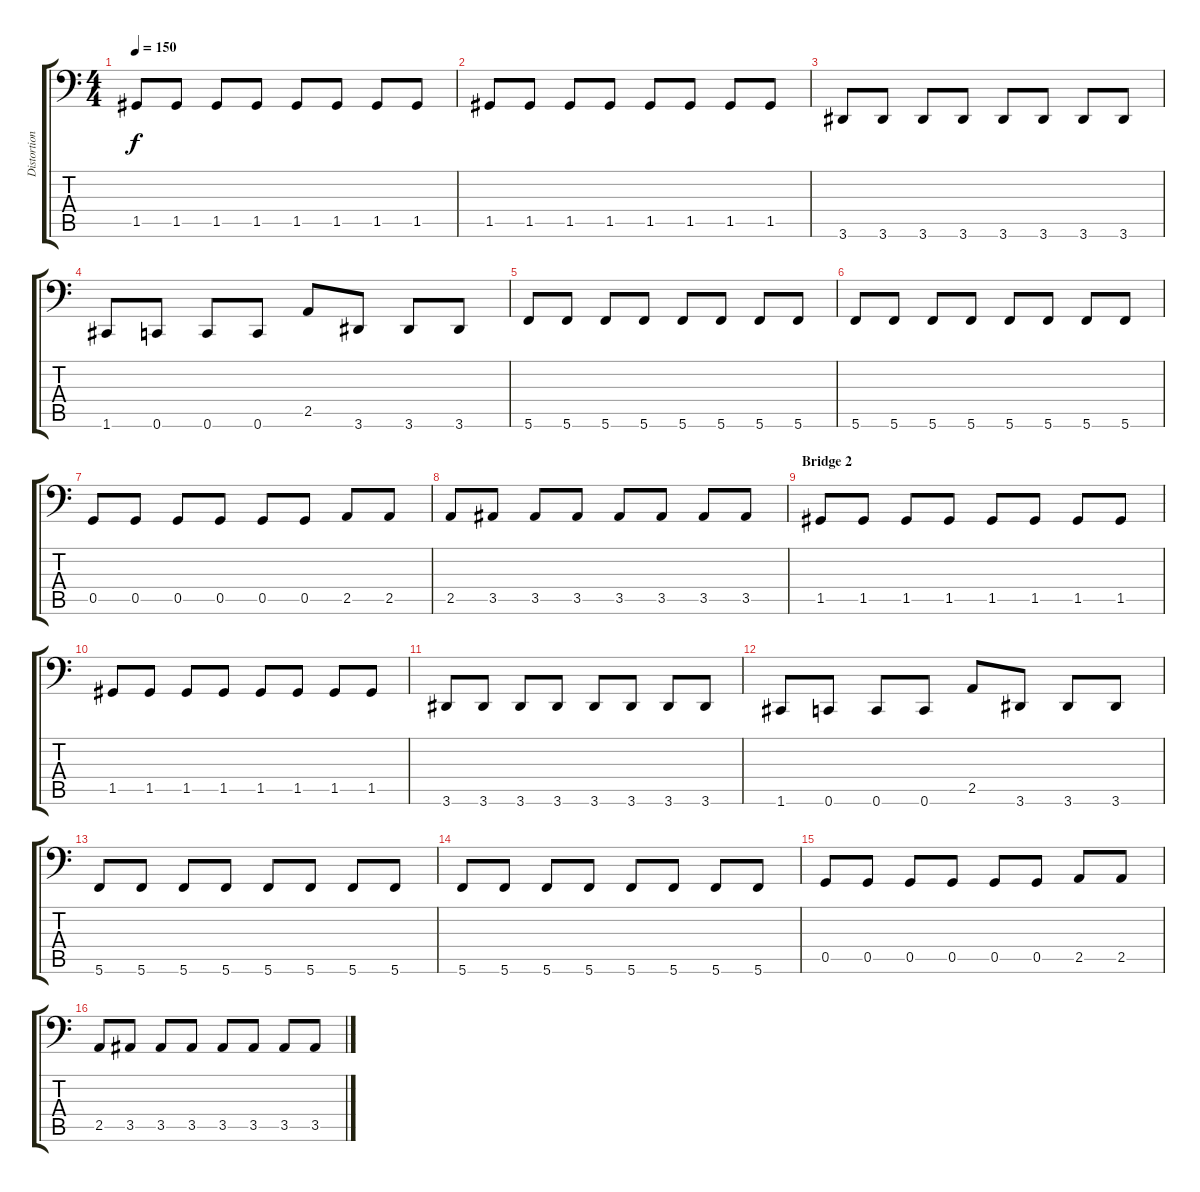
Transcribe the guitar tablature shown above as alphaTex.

\track ("Distortion Bass 2" "Distortion") {instrument synthbass1}
\staff {score tabs}
\tuning (D3 A2 F2 C2 G1 C1) {hide}
\ts (4 4)
\tempo 150
\clef f4
\ks c
1.5.8{dy f} 1.5.8 1.5.8 1.5.8 1.5.8 1.5.8 1.5.8 1.5.8 |
1.5.8 1.5.8 1.5.8 1.5.8 1.5.8 1.5.8 1.5.8 1.5.8 |
3.6.8 3.6.8 3.6.8 3.6.8 3.6.8 3.6.8 3.6.8 3.6.8 |
1.6.8 0.6.8 0.6.8 0.6.8 2.5.8 3.6.8 3.6.8 3.6.8 |
5.6.8 5.6.8 5.6.8 5.6.8 5.6.8 5.6.8 5.6.8 5.6.8 |
5.6.8 5.6.8 5.6.8 5.6.8 5.6.8 5.6.8 5.6.8 5.6.8 |
0.5.8 0.5.8 0.5.8 0.5.8 0.5.8 0.5.8 2.5.8 2.5.8 |
2.5.8 3.5.8 3.5.8 3.5.8 3.5.8 3.5.8 3.5.8 3.5.8 |
\section ("" "Bridge 2")
1.5.8 1.5.8 1.5.8 1.5.8 1.5.8 1.5.8 1.5.8 1.5.8 |
1.5.8 1.5.8 1.5.8 1.5.8 1.5.8 1.5.8 1.5.8 1.5.8 |
3.6.8 3.6.8 3.6.8 3.6.8 3.6.8 3.6.8 3.6.8 3.6.8 |
1.6.8 0.6.8 0.6.8 0.6.8 2.5.8 3.6.8 3.6.8 3.6.8 |
5.6.8 5.6.8 5.6.8 5.6.8 5.6.8 5.6.8 5.6.8 5.6.8 |
5.6.8 5.6.8 5.6.8 5.6.8 5.6.8 5.6.8 5.6.8 5.6.8 |
0.5.8 0.5.8 0.5.8 0.5.8 0.5.8 0.5.8 2.5.8 2.5.8 |
2.5.8 3.5.8 3.5.8 3.5.8 3.5.8 3.5.8 3.5.8 3.5.8
